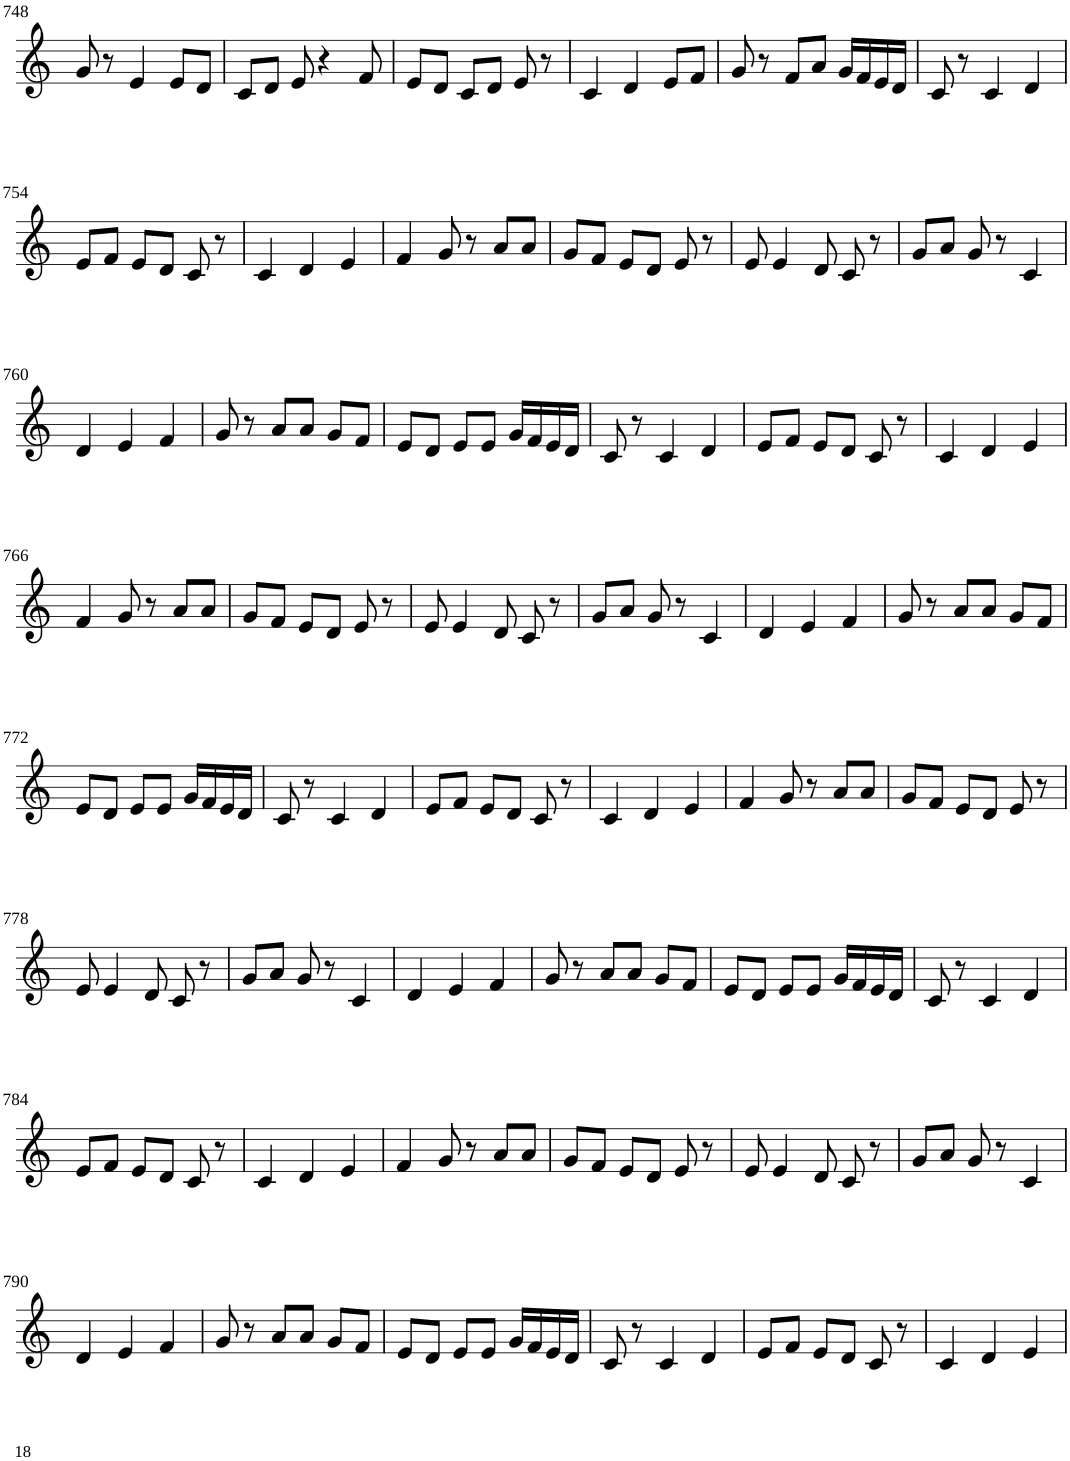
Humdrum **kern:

**kern
*part1
*staff1
*I"Violin
!!LO:PB:g=z
*clefG2
*k[]
*M3/4
=748
8g/
8r
4e/
8e/L
8d/J
=749
8c/L
8d/J
8e/
4r
8f/
=750
8e/L
8d/J
8c/L
8d/J
8e/
8r
=751
4c/
4d/
8e/L
8f/J
=752
8g/
8r
8f/L
8a/J
16g/LL
16f/
16e/
16d/JJ
=753
8c/
8r
4c/
4d/
!!LO:LB:g=z
=754
8e/L
8f/J
8e/L
8d/J
8c/
8r
=755
4c/
4d/
4e/
=756
4f/
8g/
8r
8a/L
8a/J
=757
8g/L
8f/J
8e/L
8d/J
8e/
8r
=758
8e/
4e/
8d/
8c/
8r
=759
8g/L
8a/J
8g/
8r
4c/
!!LO:LB:g=z
=760
4d/
4e/
4f/
=761
8g/
8r
8a/L
8a/J
8g/L
8f/J
=762
8e/L
8d/J
8e/L
8e/J
16g/LL
16f/
16e/
16d/JJ
=763
8c/
8r
4c/
4d/
=764
8e/L
8f/J
8e/L
8d/J
8c/
8r
=765
4c/
4d/
4e/
!!LO:LB:g=z
=766
4f/
8g/
8r
8a/L
8a/J
=767
8g/L
8f/J
8e/L
8d/J
8e/
8r
=768
8e/
4e/
8d/
8c/
8r
=769
8g/L
8a/J
8g/
8r
4c/
=770
4d/
4e/
4f/
=771
8g/
8r
8a/L
8a/J
8g/L
8f/J
!!LO:LB:g=z
=772
8e/L
8d/J
8e/L
8e/J
16g/LL
16f/
16e/
16d/JJ
=773
8c/
8r
4c/
4d/
=774
8e/L
8f/J
8e/L
8d/J
8c/
8r
=775
4c/
4d/
4e/
=776
4f/
8g/
8r
8a/L
8a/J
=777
8g/L
8f/J
8e/L
8d/J
8e/
8r
!!LO:LB:g=z
=778
8e/
4e/
8d/
8c/
8r
=779
8g/L
8a/J
8g/
8r
4c/
=780
4d/
4e/
4f/
=781
8g/
8r
8a/L
8a/J
8g/L
8f/J
=782
8e/L
8d/J
8e/L
8e/J
16g/LL
16f/
16e/
16d/JJ
=783
8c/
8r
4c/
4d/
!!LO:LB:g=z
=784
8e/L
8f/J
8e/L
8d/J
8c/
8r
=785
4c/
4d/
4e/
=786
4f/
8g/
8r
8a/L
8a/J
=787
8g/L
8f/J
8e/L
8d/J
8e/
8r
=788
8e/
4e/
8d/
8c/
8r
=789
8g/L
8a/J
8g/
8r
4c/
!!LO:LB:g=z
=790
4d/
4e/
4f/
=791
8g/
8r
8a/L
8a/J
8g/L
8f/J
=792
8e/L
8d/J
8e/L
8e/J
16g/LL
16f/
16e/
16d/JJ
=793
8c/
8r
4c/
4d/
=794
8e/L
8f/J
8e/L
8d/J
8c/
8r
=795
4c/
4d/
4e/
=
*-
